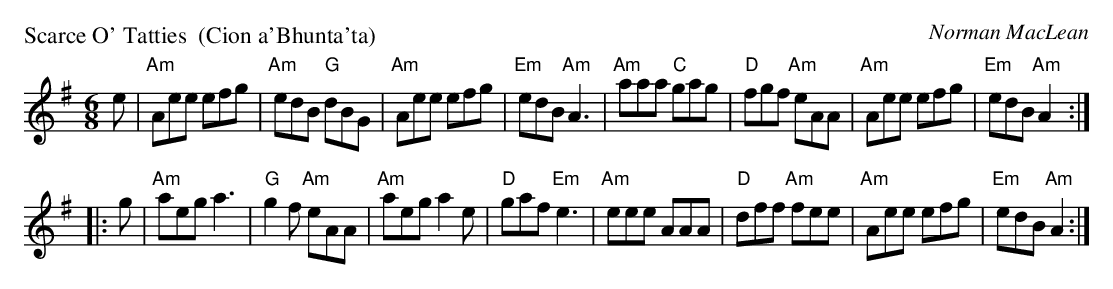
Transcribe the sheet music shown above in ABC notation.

X:1
P: Scarce O' Tatties  (Cion a'Bhunta'ta)
C: Norman MacLean
M: 6/8
K: Ador
L: 1/8
   e | "Am"Aee    efg | "Am"edB  "G"dBG | "Am"Aee efg | "Em"edB "Am"A3 \
     | "Am"aaa "C"gag |  "D"fgf "Am"eAA | "Am"Aee efg | "Em"edB "Am"A2 :|
|: g | "Am"aeg    a3  |  "G"g2f "Am"eAA | "Am"aeg a2e |  "D"gaf "Em"e3 \
     | "Am"eee    AAA |  "D"dff "Am"fee | "Am"Aee efg | "Em"edB "Am"A2 :|
